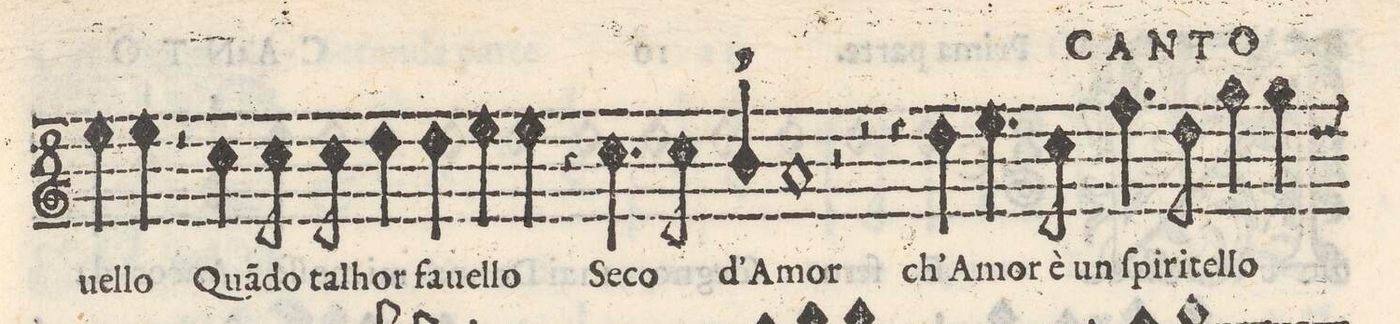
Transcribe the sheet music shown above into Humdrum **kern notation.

**kern	**text
*I"CANTO	*
*clefG2	*
*k[]	*
*met(C)	*
*M2/1	*
4ee\	-uel-
4ee\	-lo
2r	.
4cc\	Quã(n)-
8cc\	-do
8cc\	tal-
4dd\	-hor
4dd\	fa-
=6-	=6-
4ee\	-uel-
4ee\	-lo
4r	.
4.cc\	Se-
8cc\	-co
4b/	d'A-
1a/	-mor
=7-	=7-
2r	.
2r	.
4r	.
4dd\	ch'A-
=8-	=8-
4.ee\	-mor
8cc\	è un
4.ff\	ſpi-
8dd\	-ri-
4gg\	-tel-
4gg\	-lo
*custos:dd	*
*-	*-
